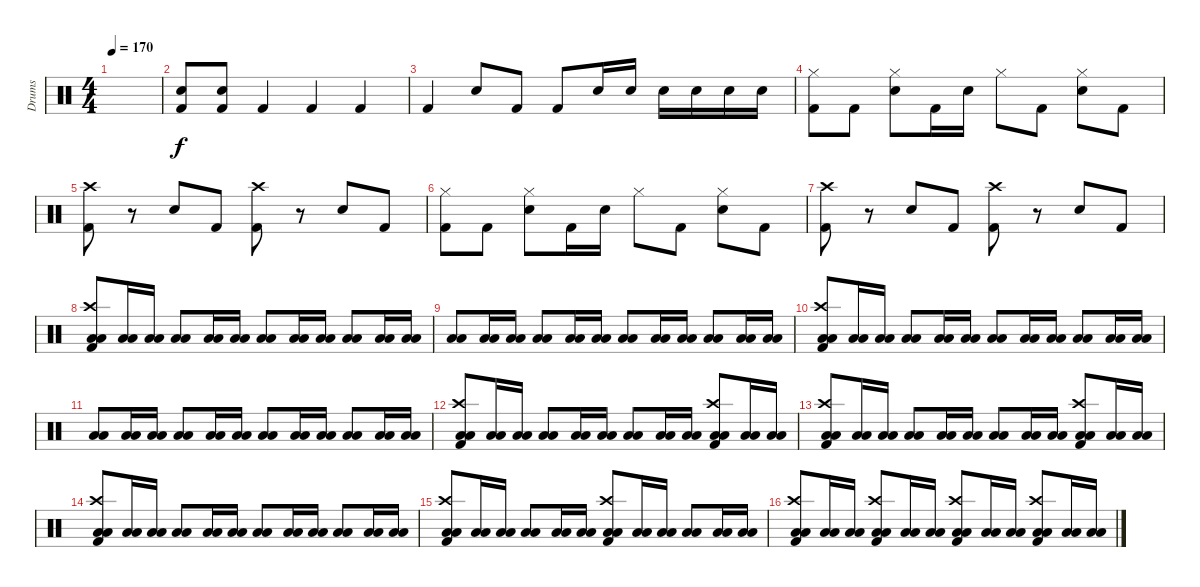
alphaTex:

\track ("Drums" "Drums") {instrument percussion}
\staff {score}
\articulation defaults
\ts (4 4)
\tempo 170
\clef neutral
\ks c
|
("Kick (hit) 2" "Snare (hit) 2").8 ("Snare (hit) 2" "Kick (hit) 2").8 "Kick (hit) 2".4 "Kick (hit) 2".4 "Kick (hit) 2".4 |
"Kick (hit) 2".4 "Snare (hit) 2".8 "Kick (hit) 2".8 "Kick (hit) 2".8 "Snare (hit) 2".16 "Snare (hit) 2".16 "Snare (hit) 2".16 "Snare (hit) 2".16 "Snare (hit) 2".16 "Snare (hit) 2".16 |
("Hi-Hat (closed)" "Kick (hit) 2").8 "Kick (hit) 2".8 ("Hi-Hat (closed)" "Snare (hit) 2").8 "Kick (hit) 2".16 "Snare (hit) 2".16 "Hi-Hat (closed)".8 "Kick (hit) 2".8 ("Hi-Hat (closed)" "Snare (hit) 2").8 "Kick (hit) 2".8 |
("Crash high (hit)" "Kick (hit) 2").8 r.8 "Snare (hit) 2".8 "Kick (hit) 2".8 ("Crash high (hit)" "Kick (hit) 2").8 r.8 "Snare (hit) 2".8 "Kick (hit) 2".8 |
("Hi-Hat (closed)" "Kick (hit) 2").8 "Kick (hit) 2".8 ("Hi-Hat (closed)" "Snare (hit) 2").8 "Kick (hit) 2".16 "Snare (hit) 2".16 "Hi-Hat (closed)".8 "Kick (hit) 2".8 ("Hi-Hat (closed)" "Snare (hit) 2").8 "Kick (hit) 2".8 |
("Crash high (hit)" "Kick (hit) 2").8 r.8 "Snare (hit) 2".8 "Kick (hit) 2".8 ("Crash high (hit)" "Kick (hit) 2").8 r.8 "Snare (hit) 2".8 "Kick (hit) 2".8 |
("Crash high (hit)" "Kick (hit) 2" "Low Tom (hit)" "Low Tom (hit)").8{volume 10} ("Low Tom (hit)" "Low Tom (hit)").16 ("Low Tom (hit)" "Low Tom (hit)").16 ("Low Tom (hit)" "Low Tom (hit)").8 ("Low Tom (hit)" "Low Tom (hit)").16 ("Low Tom (hit)" "Low Tom (hit)").16 ("Low Tom (hit)" "Low Tom (hit)").8 ("Low Tom (hit)" "Low Tom (hit)").16 ("Low Tom (hit)" "Low Tom (hit)").16 ("Low Tom (hit)" "Low Tom (hit)").8 ("Low Tom (hit)" "Low Tom (hit)").16 ("Low Tom (hit)" "Low Tom (hit)").16 |
("Low Tom (hit)" "Low Tom (hit)").8 ("Low Tom (hit)" "Low Tom (hit)").16 ("Low Tom (hit)" "Low Tom (hit)").16 ("Low Tom (hit)" "Low Tom (hit)").8 ("Low Tom (hit)" "Low Tom (hit)").16 ("Low Tom (hit)" "Low Tom (hit)").16 ("Low Tom (hit)" "Low Tom (hit)").8 ("Low Tom (hit)" "Low Tom (hit)").16 ("Low Tom (hit)" "Low Tom (hit)").16 ("Low Tom (hit)" "Low Tom (hit)").8 ("Low Tom (hit)" "Low Tom (hit)").16 ("Low Tom (hit)" "Low Tom (hit)").16 |
("Crash high (hit)" "Kick (hit) 2" "Low Tom (hit)" "Low Tom (hit)").8 ("Low Tom (hit)" "Low Tom (hit)").16 ("Low Tom (hit)" "Low Tom (hit)").16 ("Low Tom (hit)" "Low Tom (hit)").8 ("Low Tom (hit)" "Low Tom (hit)").16 ("Low Tom (hit)" "Low Tom (hit)").16 ("Low Tom (hit)" "Low Tom (hit)").8 ("Low Tom (hit)" "Low Tom (hit)").16 ("Low Tom (hit)" "Low Tom (hit)").16 ("Low Tom (hit)" "Low Tom (hit)").8 ("Low Tom (hit)" "Low Tom (hit)").16 ("Low Tom (hit)" "Low Tom (hit)").16 |
("Low Tom (hit)" "Low Tom (hit)").8 ("Low Tom (hit)" "Low Tom (hit)").16 ("Low Tom (hit)" "Low Tom (hit)").16 ("Low Tom (hit)" "Low Tom (hit)").8 ("Low Tom (hit)" "Low Tom (hit)").16 ("Low Tom (hit)" "Low Tom (hit)").16 ("Low Tom (hit)" "Low Tom (hit)").8 ("Low Tom (hit)" "Low Tom (hit)").16 ("Low Tom (hit)" "Low Tom (hit)").16 ("Low Tom (hit)" "Low Tom (hit)").8 ("Low Tom (hit)" "Low Tom (hit)").16 ("Low Tom (hit)" "Low Tom (hit)").16 |
("Crash high (hit)" "Kick (hit) 2" "Low Tom (hit)" "Low Tom (hit)").8 ("Low Tom (hit)" "Low Tom (hit)").16 ("Low Tom (hit)" "Low Tom (hit)").16 ("Low Tom (hit)" "Low Tom (hit)").8 ("Low Tom (hit)" "Low Tom (hit)").16 ("Low Tom (hit)" "Low Tom (hit)").16 ("Low Tom (hit)" "Low Tom (hit)").8 ("Low Tom (hit)" "Low Tom (hit)").16 ("Low Tom (hit)" "Low Tom (hit)").16 ("Low Tom (hit)" "Low Tom (hit)" "Kick (hit) 2" "Crash high (hit)").8 ("Low Tom (hit)" "Low Tom (hit)").16 ("Low Tom (hit)" "Low Tom (hit)").16 |
("Crash high (hit)" "Kick (hit) 2" "Low Tom (hit)" "Low Tom (hit)").8 ("Low Tom (hit)" "Low Tom (hit)").16 ("Low Tom (hit)" "Low Tom (hit)").16 ("Low Tom (hit)" "Low Tom (hit)").8 ("Low Tom (hit)" "Low Tom (hit)").16 ("Low Tom (hit)" "Low Tom (hit)").16 ("Low Tom (hit)" "Low Tom (hit)").8 ("Low Tom (hit)" "Low Tom (hit)").16 ("Low Tom (hit)" "Low Tom (hit)").16 ("Low Tom (hit)" "Low Tom (hit)" "Kick (hit) 2" "Crash high (hit)").8 ("Low Tom (hit)" "Low Tom (hit)").16 ("Low Tom (hit)" "Low Tom (hit)").16 |
("Crash high (hit)" "Kick (hit) 2" "Low Tom (hit)" "Low Tom (hit)").8 ("Low Tom (hit)" "Low Tom (hit)").16 ("Low Tom (hit)" "Low Tom (hit)").16 ("Low Tom (hit)" "Low Tom (hit)").8 ("Low Tom (hit)" "Low Tom (hit)").16 ("Low Tom (hit)" "Low Tom (hit)").16 ("Low Tom (hit)" "Low Tom (hit)").8 ("Low Tom (hit)" "Low Tom (hit)").16 ("Low Tom (hit)" "Low Tom (hit)").16 ("Low Tom (hit)" "Low Tom (hit)").8 ("Low Tom (hit)" "Low Tom (hit)").16 ("Low Tom (hit)" "Low Tom (hit)").16 |
("Kick (hit) 2" "Crash high (hit)" "Low Tom (hit)" "Low Tom (hit)").8 ("Low Tom (hit)" "Low Tom (hit)").16 ("Low Tom (hit)" "Low Tom (hit)").16 ("Low Tom (hit)" "Low Tom (hit)").8 ("Low Tom (hit)" "Low Tom (hit)").16 ("Low Tom (hit)" "Low Tom (hit)").16 ("Low Tom (hit)" "Low Tom (hit)" "Kick (hit) 2" "Crash high (hit)").8 ("Low Tom (hit)" "Low Tom (hit)").16 ("Low Tom (hit)" "Low Tom (hit)").16 ("Low Tom (hit)" "Low Tom (hit)").8 ("Low Tom (hit)" "Low Tom (hit)").16 ("Low Tom (hit)" "Low Tom (hit)").16 |
("Kick (hit) 2" "Crash high (hit)" "Low Tom (hit)" "Low Tom (hit)").8 ("Low Tom (hit)" "Low Tom (hit)").16 ("Low Tom (hit)" "Low Tom (hit)").16 ("Low Tom (hit)" "Low Tom (hit)" "Kick (hit) 2" "Crash high (hit)").8 ("Low Tom (hit)" "Low Tom (hit)").16 ("Low Tom (hit)" "Low Tom (hit)").16 ("Low Tom (hit)" "Low Tom (hit)" "Kick (hit) 2" "Crash high (hit)").8 ("Low Tom (hit)" "Low Tom (hit)").16 ("Low Tom (hit)" "Low Tom (hit)").16 ("Low Tom (hit)" "Low Tom (hit)" "Kick (hit) 2" "Crash high (hit)").8 ("Low Tom (hit)" "Low Tom (hit)").16 ("Low Tom (hit)" "Low Tom (hit)").16
